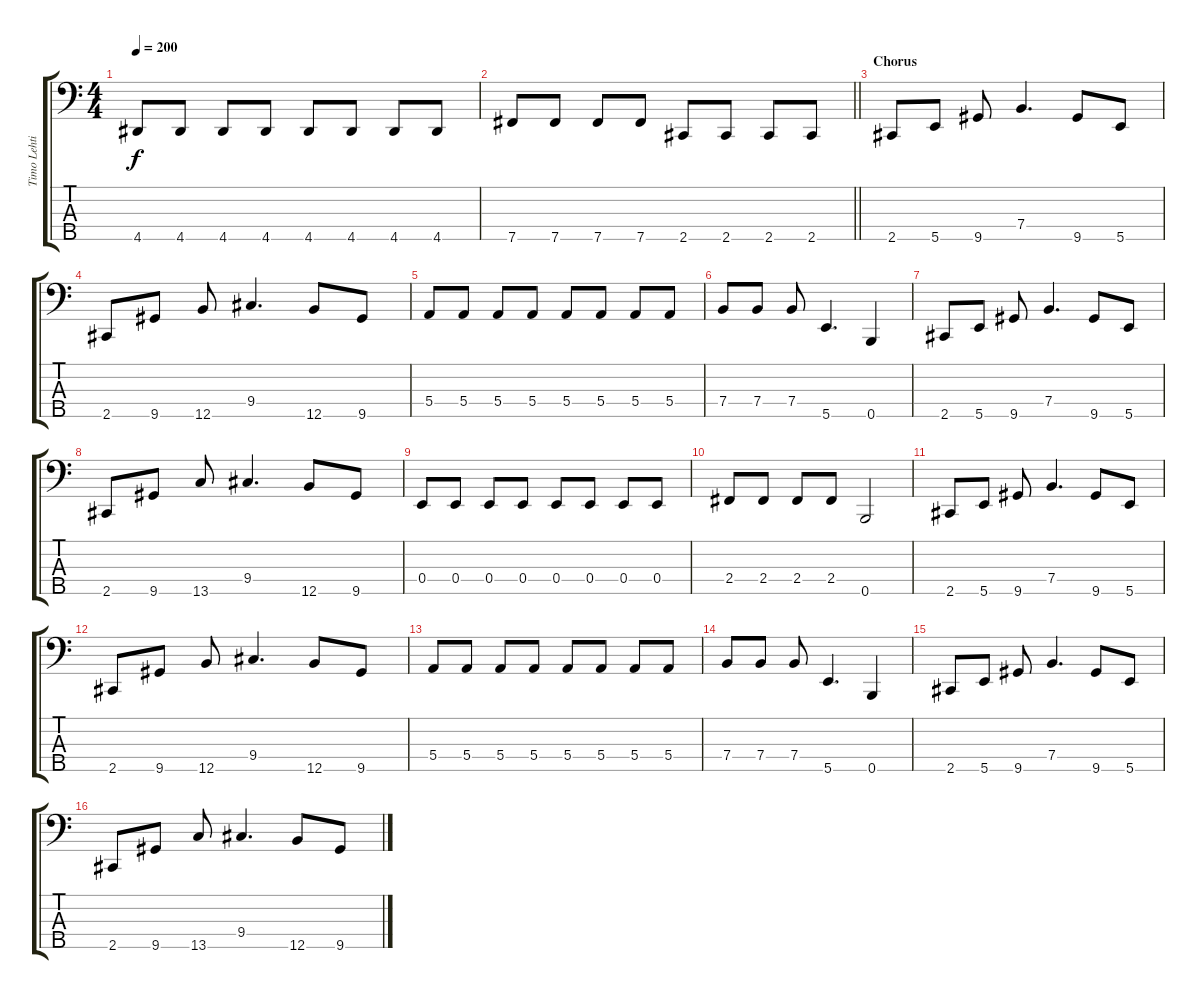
\track ("Timo Lehtinen" "Timo Lehti") {instrument electricbassfinger}
\staff {score tabs}
\tuning (G2 D2 A1 E1 B0) {hide}
\ts (4 4)
\tempo 200
\clef f4
\ks c
4.5.8{dy f} 4.5.8 4.5.8 4.5.8 4.5.8 4.5.8 4.5.8 4.5.8 |
\barLineRight lightlight
7.5.8 7.5.8 7.5.8 7.5.8 2.5.8 2.5.8 2.5.8 2.5.8 |
\section ("" "Chorus")
2.5.8 5.5.8 9.5.8 7.4.4{d} 9.5.8 5.5.8 |
2.5.8 9.5.8 12.5.8 9.4.4{d} 12.5.8 9.5.8 |
5.4.8 5.4.8 5.4.8 5.4.8 5.4.8 5.4.8 5.4.8 5.4.8 |
7.4.8 7.4.8 7.4.8 5.5.4{d} 0.5.4 |
2.5.8 5.5.8 9.5.8 7.4.4{d} 9.5.8 5.5.8 |
2.5.8 9.5.8 13.5.8 9.4.4{d} 12.5.8 9.5.8 |
0.4.8 0.4.8 0.4.8 0.4.8 0.4.8 0.4.8 0.4.8 0.4.8 |
2.4.8 2.4.8 2.4.8 2.4.8 0.5.2 |
2.5.8 5.5.8 9.5.8 7.4.4{d} 9.5.8 5.5.8 |
2.5.8 9.5.8 12.5.8 9.4.4{d} 12.5.8 9.5.8 |
5.4.8 5.4.8 5.4.8 5.4.8 5.4.8 5.4.8 5.4.8 5.4.8 |
7.4.8 7.4.8 7.4.8 5.5.4{d} 0.5.4 |
2.5.8 5.5.8 9.5.8 7.4.4{d} 9.5.8 5.5.8 |
2.5.8 9.5.8 13.5.8 9.4.4{d} 12.5.8 9.5.8
